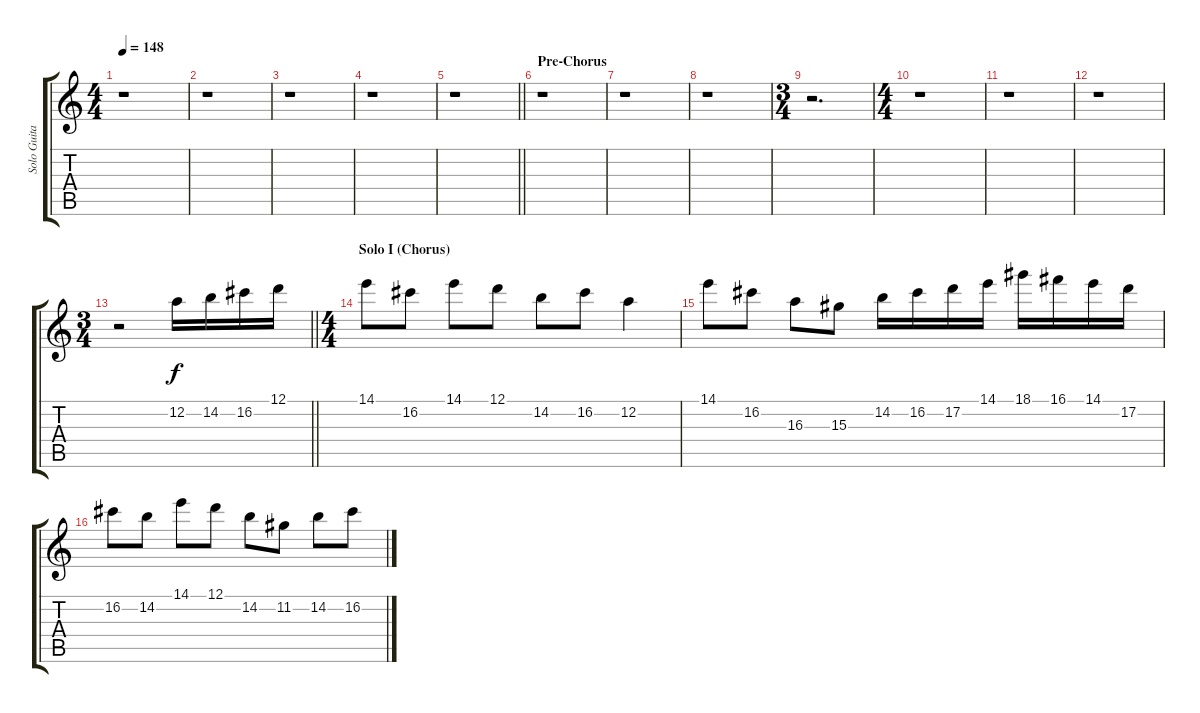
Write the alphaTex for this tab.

\track ("Solo Guitar I" "Solo Guita") {instrument distortionguitar}
\staff {score tabs}
\tuning (D4 A3 F3 C3 G2 C2) {hide}
\ts (4 4)
\tempo 148
\clef g2
\ks c
r.1{dy f} |
r.1 |
r.1 |
r.1 |
\barLineRight lightlight
r.1 |
\section ("" "Pre-Chorus")
r.1 |
r.1 |
r.1 |
\ts (3 4)
r.2{d} |
\ts (4 4)
r.1 |
r.1 |
r.1 |
\ts (3 4)
\barLineRight lightlight
r.2 12.2.16 14.2.16 16.2.16 12.1.16 |
\ts (4 4)
\section ("" "Solo I (Chorus)")
14.1.8 16.2.8 14.1.8 12.1.8 14.2.8 16.2.8 12.2.4 |
14.1.8 16.2.8 16.3.8 15.3.8 14.2.16 16.2.16 17.2.16 14.1.16 18.1.16 16.1.16 14.1.16 17.2.16 |
16.2.8 14.2.8 14.1.8 12.1.8 14.2.8 11.2.8 14.2.8 16.2.8
